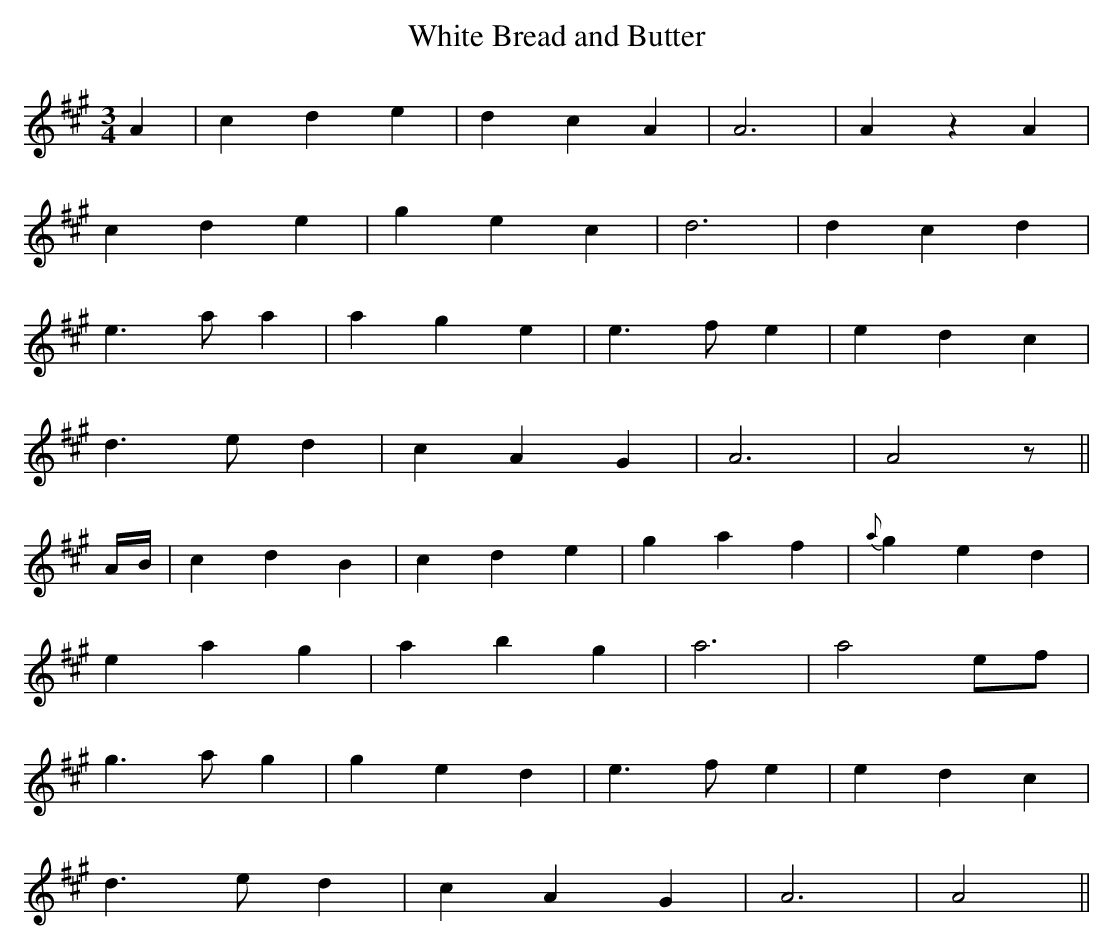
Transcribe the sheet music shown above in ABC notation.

X:1
T: White Bread and Butter
M: 3/4
L: 1/8
K: A
A2 | c2 d2 e2 | d2 c2 A2 | A6 | A2 z2 A2 |
c2 d2 e2 | g2 e2 c2 | d6 | d2 c2 d2 |
e3 a a2 | a2 g2 e2 | e3 f e2 | e2 d2 c2 |
d3 e d2 | c2 A2 G2 | A6 | A4 z ||
A/B/ | c2 d2 B2 | c2 d2 e2 | g2 a2 f2 | {a}g2 e2 d2 |
e2 a2 g2 | a2 b2 g2 | a6 | a4 ef |
g3 a g2 | g2 e2 d2 | e3 f e2 | e2 d2 c2 |
d3 e d2 | c2 A2 G2 | A6 | A4 ||
